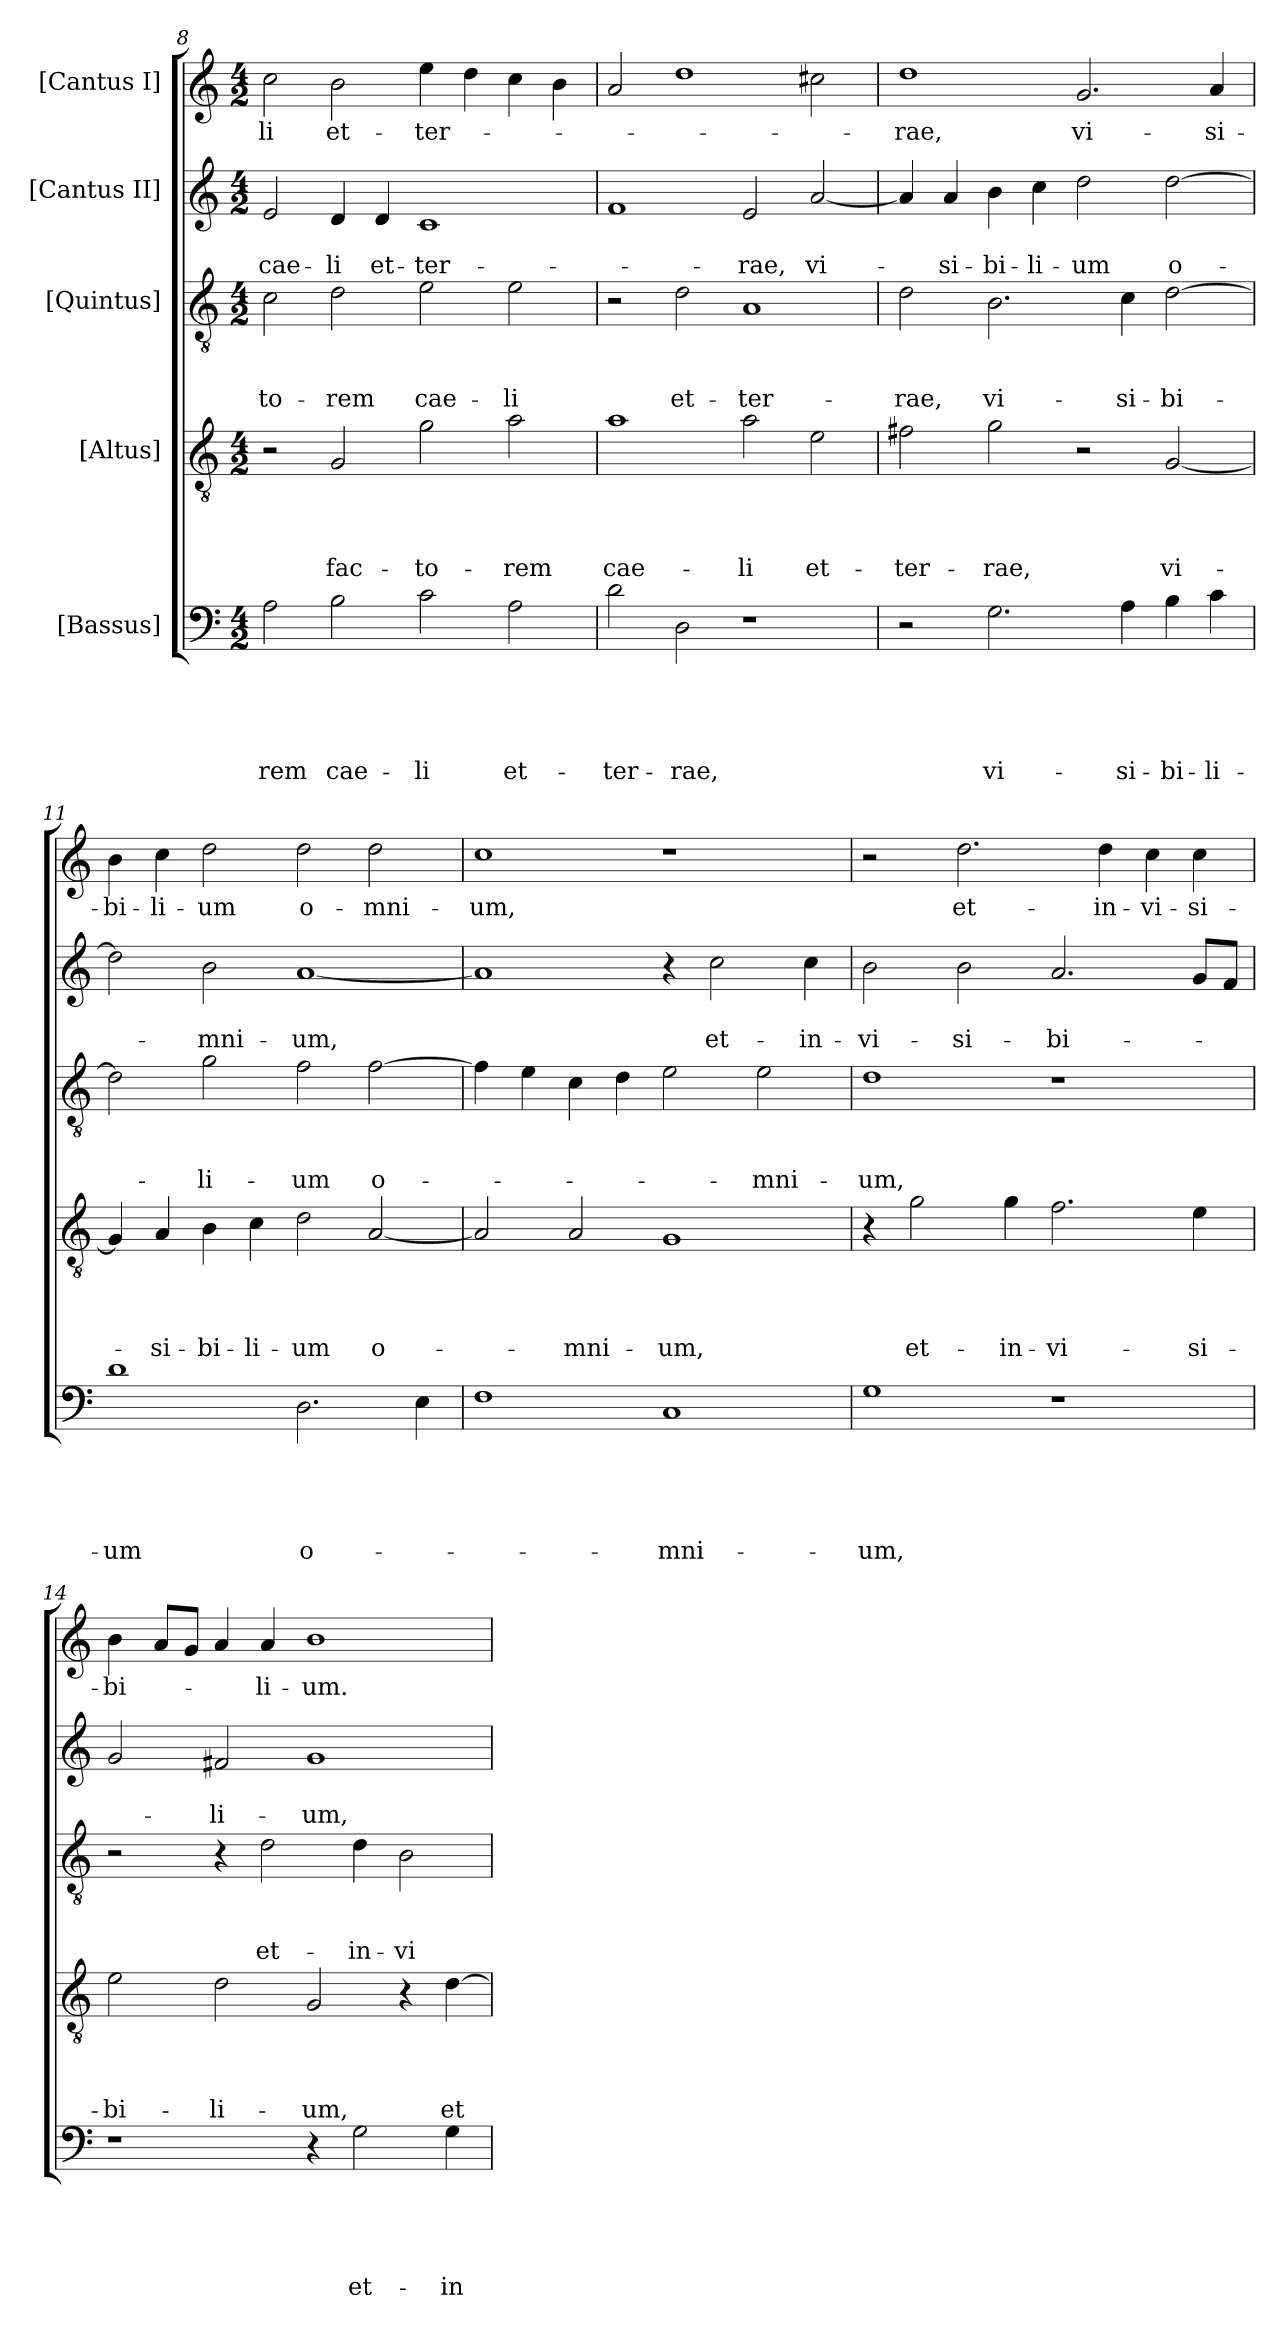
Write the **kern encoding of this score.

**kern	**text	**text	**text	**text	**text	**kern	**text	**text	**text	**text	**kern	**text	**text	**text	**kern	**text	**text	**kern	**text
*part5	*part5	*part5	*part5	*part5	*part5	*part4	*part4	*part4	*part4	*part4	*part3	*part3	*part3	*part3	*part2	*part2	*part2	*part1	*part1
*staff5	*staff5	*staff5	*staff5	*staff5	*staff5	*staff4	*staff4	*staff4	*staff4	*staff4	*staff3	*staff3	*staff3	*staff3	*staff2	*staff2	*staff2	*staff1	*staff1
*I"[Bassus]	*	*	*	*	*	*I"[Altus]	*	*	*	*	*I"[Quintus]	*	*	*	*I"[Cantus II]	*	*	*I"[Cantus I]	*
*clefF4	*	*	*	*	*	*clefGv2	*	*	*	*	*clefGv2	*	*	*	*clefG2	*	*	*clefG2	*
*k[]	*	*	*	*	*	*k[]	*	*	*	*	*k[]	*	*	*	*k[]	*	*	*k[]	*
*M4/2	*	*	*	*	*	*M4/2	*	*	*	*	*M4/2	*	*	*	*M4/2	*	*	*M4/2	*
=8	=8	=8	=8	=8	=8	=8	=8	=8	=8	=8	=8	=8	=8	=8	=8	=8	=8	=8	=8
2A\	.	.	.	.	-rem	2r	.	.	.	.	2c\	.	.	-to-	2e/	.	cae-	2cc\	-li
2B\	.	.	.	.	cae-	2G/	.	.	.	fac-	2d\	.	.	-rem	4d/	.	-li	2b\	et-
.	.	.	.	.	.	.	.	.	.	.	.	.	.	.	4d/	.	et-	.	.
2c\	.	.	.	.	-li	2g\	.	.	.	-to-	2e\	.	.	cae-	1c/	.	ter-	4ee\	ter-
.	.	.	.	.	.	.	.	.	.	.	.	.	.	.	.	.	.	4dd\	.
2A\	.	.	.	.	et-	2a\	.	.	.	-rem	2e\	.	.	-li	.	.	.	4cc\	.
.	.	.	.	.	.	.	.	.	.	.	.	.	.	.	.	.	.	4b\	.
=9	=9	=9	=9	=9	=9	=9	=9	=9	=9	=9	=9	=9	=9	=9	=9	=9	=9	=9	=9
2d\	.	.	.	.	ter-	1a\	.	.	.	cae-	2r	.	.	.	1f/	.	.	2a/	.
2D\	.	.	.	.	-rae,	.	.	.	.	.	2d\	.	.	et-	.	.	.	1dd\	.
1r	.	.	.	.	.	2a\	.	.	.	-li	1A/	.	.	ter-	2e/	.	-rae,	.	.
.	.	.	.	.	.	2e\	.	.	.	et-	.	.	.	.	[2a/	.	vi-	2cc#X\	.
=10	=10	=10	=10	=10	=10	=10	=10	=10	=10	=10	=10	=10	=10	=10	=10	=10	=10	=10	=10
2r	.	.	.	.	.	2f#X\	.	.	.	ter-	2d\	.	.	-rae,	4a/]	.	.	1dd\	-rae,
.	.	.	.	.	.	.	.	.	.	.	.	.	.	.	4a/	.	-si-	.	.
2.G\	.	.	.	.	vi-	2g\	.	.	.	-rae,	2.B\	.	.	vi-	4b\	.	-bi-	.	.
.	.	.	.	.	.	.	.	.	.	.	.	.	.	.	4cc\	.	-li-	.	.
.	.	.	.	.	.	2r	.	.	.	.	.	.	.	.	2dd\	.	-um	2.g/	vi-
4A\	.	.	.	.	-si-	.	.	.	.	.	4c\	.	.	-si-	.	.	.	.	.
4B\	.	.	.	.	-bi-	[2G/	.	.	.	vi-	[2d\	.	.	-bi-	[2dd\	.	o-	.	.
4c\	.	.	.	.	-li-	.	.	.	.	.	.	.	.	.	.	.	.	4a/	-si-
=11	=11	=11	=11	=11	=11	=11	=11	=11	=11	=11	=11	=11	=11	=11	=11	=11	=11	=11	=11
1d\	.	.	.	.	-um	4G/]	.	.	.	.	2d\]	.	.	.	2dd\]	.	.	4b\	-bi-
.	.	.	.	.	.	4A/	.	.	.	-si-	.	.	.	.	.	.	.	4cc\	-li-
.	.	.	.	.	.	4B\	.	.	.	-bi-	2g\	.	.	-li-	2b\	.	-mni-	2dd\	-um
.	.	.	.	.	.	4c\	.	.	.	-li-	.	.	.	.	.	.	.	.	.
2.D\	.	.	.	.	o-	2d\	.	.	.	-um	2f\	.	.	-um	[1a/	.	-um,	2dd\	o-
.	.	.	.	.	.	[2A/	.	.	.	o-	[2f\	.	.	o-	.	.	.	2dd\	-mni-
4E\	.	.	.	.	.	.	.	.	.	.	.	.	.	.	.	.	.	.	.
=12	=12	=12	=12	=12	=12	=12	=12	=12	=12	=12	=12	=12	=12	=12	=12	=12	=12	=12	=12
1F\	.	.	.	.	.	2A/]	.	.	.	.	4f\]	.	.	.	1a/]	.	.	1cc\	-um,
.	.	.	.	.	.	.	.	.	.	.	4e\	.	.	.	.	.	.	.	.
.	.	.	.	.	.	2A/	.	.	.	-mni-	4c\	.	.	.	.	.	.	.	.
.	.	.	.	.	.	.	.	.	.	.	4d\	.	.	.	.	.	.	.	.
1C/	.	.	.	.	-mni-	1G/	.	.	.	-um,	2e\	.	.	.	4r	.	.	1r	.
.	.	.	.	.	.	.	.	.	.	.	.	.	.	.	2cc\	.	et-	.	.
.	.	.	.	.	.	.	.	.	.	.	2e\	.	.	-mni-	.	.	.	.	.
.	.	.	.	.	.	.	.	.	.	.	.	.	.	.	4cc\	.	in-	.	.
=13	=13	=13	=13	=13	=13	=13	=13	=13	=13	=13	=13	=13	=13	=13	=13	=13	=13	=13	=13
1G\	.	.	.	.	-um,	4r	.	.	.	.	1d\	.	.	-um,	2b\	.	-vi-	2r	.
.	.	.	.	.	.	2g\	.	.	.	et-	.	.	.	.	.	.	.	.	.
.	.	.	.	.	.	.	.	.	.	.	.	.	.	.	2b\	.	-si-	2.dd\	et-
.	.	.	.	.	.	4g\	.	.	.	in-	.	.	.	.	.	.	.	.	.
1r	.	.	.	.	.	2.f\	.	.	.	-vi-	1r	.	.	.	2.a/	.	-bi-	.	.
.	.	.	.	.	.	.	.	.	.	.	.	.	.	.	.	.	.	4dd\	in-
.	.	.	.	.	.	.	.	.	.	.	.	.	.	.	.	.	.	4cc\	-vi-
.	.	.	.	.	.	4e\	.	.	.	-si-	.	.	.	.	8g/L	.	.	4cc\	-si-
.	.	.	.	.	.	.	.	.	.	.	.	.	.	.	8f/J	.	.	.	.
=14	=14	=14	=14	=14	=14	=14	=14	=14	=14	=14	=14	=14	=14	=14	=14	=14	=14	=14	=14
1r	.	.	.	.	.	2e\	.	.	.	-bi-	2r	.	.	.	2g/	.	.	4b\	-bi-
.	.	.	.	.	.	.	.	.	.	.	.	.	.	.	.	.	.	8a/L	.
.	.	.	.	.	.	.	.	.	.	.	.	.	.	.	.	.	.	8g/J	.
.	.	.	.	.	.	2d\	.	.	.	-li-	4r	.	.	.	2f#X/	.	-li-	4a/	.
.	.	.	.	.	.	.	.	.	.	.	2d\	.	.	et-	.	.	.	4a/	-li-
4r	.	.	.	.	.	2G/	.	.	.	-um,	.	.	.	.	1g/	.	-um,	1b\	-um.
2G\	.	.	.	.	et-	.	.	.	.	.	4d\	.	.	in-	.	.	.	.	.
.	.	.	.	.	.	4r	.	.	.	.	2B\	.	.	-vi-	.	.	.	.	.
4G\	.	.	.	.	in-	[4d\	.	.	.	et-	.	.	.	.	.	.	.	.	.
=	=	=	=	=	=	=	=	=	=	=	=	=	=	=	=	=	=	=	=
*-	*-	*-	*-	*-	*-	*-	*-	*-	*-	*-	*-	*-	*-	*-	*-	*-	*-	*-	*-
